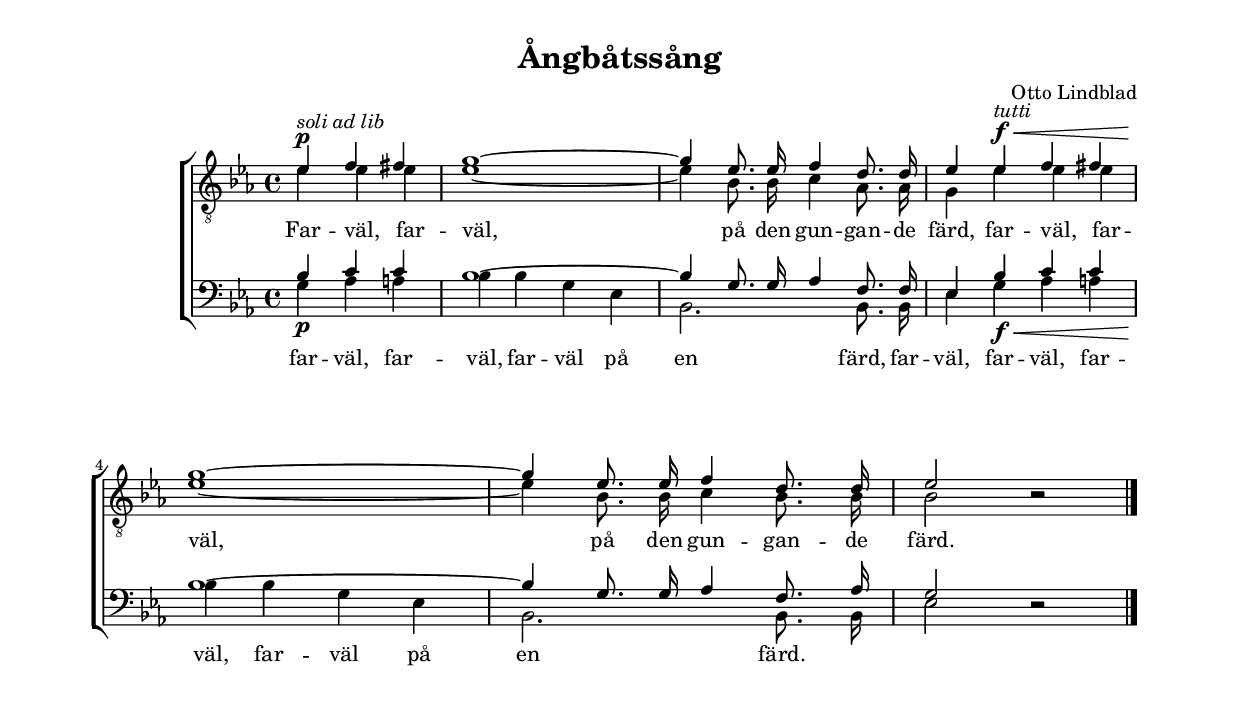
% LilyBin
\version "2.18.2"

\header {
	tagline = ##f
}

\paper {
	line-width = 175
	top-margin = 25
	bottom-margin = 30
	system-system-spacing.padding = #10
	print-all-headers = ##t
	print-page-number = ##f
%	ragged-last = ##t
}

#(set-global-staff-size 17)

global = {
	\key es \major
	\time 4/4
}

\include "../Include/midiVolume.ly"

%ÅNGBÅTSSÅNG

system = \relative c' {
	\partial 2.

	s2.\p | s1 | s1 | s4 s2.\f\< |
	s1\! | s1 | s1 |	\bar "|."
}

tOne = \relative c' {
	\override Voice.Rest #'staff-position = #0
	\autoBeamOff
	\partial 2.

  es4^\markup{\italic{ soli ad lib}} f4 fis4 |
	g1~ |
	g4 es8. es16 f4 d8. d16 |
	es4 es4^\markup{\italic{tutti}} f4 fis4 |
	g1~ |
	g4 es8. es16 f4 d8. d16 |
	es2 r2
}

tTwo = \relative c' {
	\override Voice.Rest #'staff-position = #0
	\override TupletBracket.bracket-visibility = ##f
	\omit TupletNumber
	\partial 2.
	\autoBeamOff

  es4 es4 es4 |
	es1~ |
	es4 bes8. bes16 c4 aes8. aes16 |
	g4 es'4 es4 es4 |
	es1~ |
	es4 bes8. bes16 c4 bes8. bes16 |
	bes2 r2
}

bOne = \relative c {
	\override Voice.Rest #'staff-position = #0
	\override TupletBracket.bracket-visibility = ##f
	\omit TupletNumber
	\partial 2.
	\autoBeamOff

  bes'4 c4 c4 |
	bes1~ |
	bes4 g8. g16 aes4 f8. f16 |
	es4 bes'4 c4 c4 |
	bes1~ |
	bes4 g8. g16 aes4 f8. aes16 |
	g2 r2

}

bTwo = \relative c {
	\autoBeamOff
	\partial 2.

  g'4 aes4 a4 |
	bes4 bes4 g4 es4 |
	bes2. bes8. bes16 |
	es4 g4 aes4 a4 |
	bes4 bes4 g4 es4 |
	bes2. bes8. bes16 |
	es2 s2
}

LyricTone = \lyricmode {
	\repeat unfold 103 { \skip 1 }
	Kan -- ske fäl -- ler hon en
	\repeat unfold 27 { \skip 1 }
	så vill jag äls -- ka
}

LyricTtwo = \lyricmode {
	Far -- väl, far -- väl, på den gun -- gan -- de färd,
	far -- väl, far -- väl, på den gun -- gan -- de färd.
}

LyricBone = \lyricmode {

}

LyricBtwo = \lyricmode {
	far -- väl, far -- väl, far -- väl på en färd,
	far -- väl, far -- väl, far -- väl, far -- väl på en färd.
}

%ÅNGBÅTSSÅNG

\score { % centered <<

	\header {
		title = "Ångbåtssång"
		composer = "Otto Lindblad"
	}

	\new ChoirStaff <<
		\new Staff = "tenor" <<
			\global
			\clef "treble_8"
			\new Voice = "system" <<
				\dynamicUp
				\system
			>>
			\new Voice = "tOne" <<
				\voiceOne
				\tOne
			>>
			\new Voice = "tTwo" <<
				\voiceTwo
				\tTwo
			>>
			\new Lyrics \with {alignAboveContext = "tenor"} {
				\lyricsto "tOne"
				\LyricTone
			}
			\new Lyrics {
				\lyricsto "tTwo"
				\LyricTtwo
			}
		>>
		\new Staff = "bass" <<
			\global
			\clef "bass"
			\new Voice = "system" <<
				\dynamicDown
				\system
			>>
			\new Voice = "bOne" <<
				\voiceOne
				\bOne
			>>
			\new Voice = "bTwo" <<
				\voiceTwo
				\bTwo
			>>
			\new Lyrics \with {alignAboveContext = "bass"} {
				\lyricsto "bOne"
				\LyricBone
			}
			\new Lyrics {
				\lyricsto "bTwo"
				\LyricBtwo
			}
		>>
	>>
	\layout {
		\context {
			\Score
			\override SpacingSpanner.uniform-stretching = ##t
		}
		\context {
			\Lyrics
			\override VerticalAxisGroup.staff-staff-spacing = #'((basic-distance . 2) (minimum-distance . 2) (padding . 2))
			\override VerticalAxisGroup.nonstaff-unrelatedstaff-spacing.padding = #1.5
		}
	}
}  % End score

tempoMark = {
	\tempo 4 = 104
}

\score {
	\unfoldRepeats {
		\new ChoirStaff <<
			\new Staff <<
				\midiVolumeMax
				\global
				\new Voice = "tOne" <<
					\tOne
				>>
			>>
			\new Staff = "staff" <<
				\midiVolumeMax
				\global
				\new Voice = "tTwo" <<
					\tTwo
				>>
				\new Voice = "bOne" <<
					\bOne
				>>
				\new Voice = "bTwo" <<
					\bTwo
				>>
			>>
		>>
	}
	\midi {
		\tempoMark
	}
}
\score {
	\unfoldRepeats {
		\new ChoirStaff <<
			\new Staff <<
				\midiVolumeMax
				\global
				\new Voice = "tOne" <<
					\tOne
				>>
			>>
			\new Staff = "staff" <<
				\midiVolumeMin
				\global
				\new Voice = "tTwo" <<
					\tTwo
				>>
				\new Voice = "bOne" <<
					\bOne
				>>
				\new Voice = "bTwo" <<
					\bTwo
				>>
			>>
		>>
	}
	\midi {
		\tempoMark
	}
}
\score {
	\unfoldRepeats {
		\new ChoirStaff <<
			\new Staff <<
				\midiVolumeMax
				\global
				\new Voice = "tOne" <<
					\tTwo
				>>
			>>
			\new Staff = "staff" <<
				\midiVolumeMin
				\global
				\new Voice = "tTwo" <<
					\tOne
				>>
				\new Voice = "bOne" <<
					\bOne
				>>
				\new Voice = "bTwo" <<
					\bTwo
				>>
			>>
		>>
	}
	\midi {
		\tempoMark
	}
}
\score {
	\unfoldRepeats {
		\new ChoirStaff <<
			\new Staff <<
				\midiVolumeMax
				\global
				\new Voice = "tOne" <<
					\bOne
				>>
			>>
			\new Staff = "staff" <<
				\midiVolumeMin
				\global
				\new Voice = "tTwo" <<
					\tTwo
				>>
				\new Voice = "bOne" <<
					\tOne
				>>
				\new Voice = "bTwo" <<
					\bTwo
				>>
			>>
		>>
	}
	\midi {
		\tempoMark
	}
}
\score {
	\unfoldRepeats {
		\new ChoirStaff <<
			\new Staff <<
				\midiVolumeMax
				\global
				\new Voice = "tOne" <<
					\bTwo
				>>
			>>
			\new Staff = "staff" <<
				\midiVolumeMin
				\global
				\new Voice = "tTwo" <<
					\tTwo
				>>
				\new Voice = "bOne" <<
					\bOne
				>>
				\new Voice = "bTwo" <<
					\tOne
				>>
			>>
		>>
	}
	\midi {
		\tempoMark
	}
}

